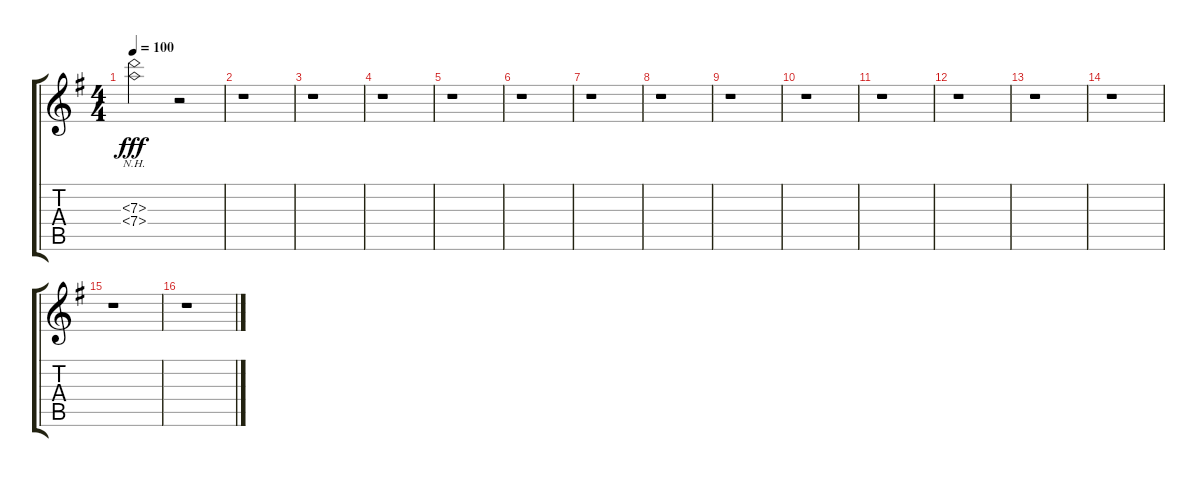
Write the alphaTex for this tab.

\track "" {instrument electricguitarclean}
\staff {score tabs}
\tuning (E4 B3 G3 D3 A2 E2) {hide}
\ts (4 4)
\tempo 100
\clef g2
\ks g
(7.3{nh} 7.4{nh}).2{dy fff} r.2 |
r.1 |
r.1 |
r.1 |
r.1 |
r.1 |
r.1 |
r.1 |
r.1 |
r.1 |
r.1 |
r.1 |
r.1 |
r.1 |
r.1 |
r.1
